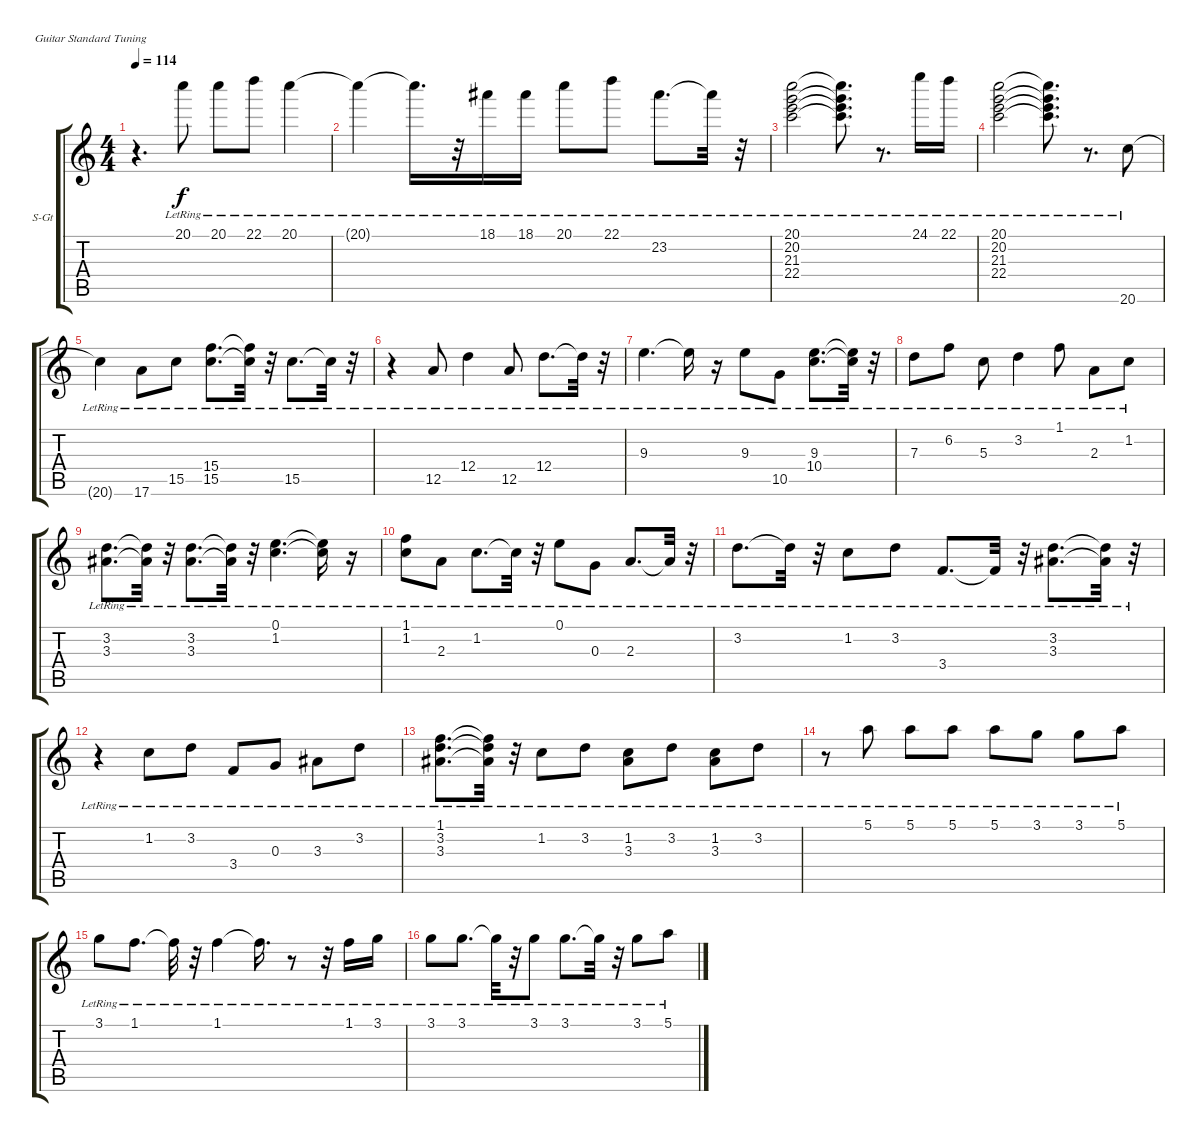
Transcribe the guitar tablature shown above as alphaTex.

\bracketExtendMode groupsimilarinstruments
\firstSystemTrackNameOrientation horizontal
\otherSystemsTrackNameOrientation horizontal
\track ("piano" "S-Gt") {instrument acousticgrandpiano}
\staff {score tabs}
\tuning (E4 B3 G3 D3 A2 E2)
\displaytranspose 12
\ts (4 4)
\tempo 114
\clef g2
\ks c
r.4{d dy f} 20.1{lr}.8 20.1{lr}.8 22.1{lr}.8 20.1{lr}.4 |
20.1{lr t}.4 20.1{lr t}.16{d} r.32 18.1{lr}.16 18.1{lr}.16 20.1{lr}.8 22.1{lr}.8 23.2{lr}.8{d} 23.2{lr t}.32 r.32 |
(20.1{lr} 20.2{lr} 21.3{lr} 22.4{lr}).2 (20.1{lr t} 20.2{lr t} 21.3{lr t} 22.4{lr t}).8{d} r.8{d} 24.1{lr}.16 22.1{lr}.16 |
(20.1{lr} 20.2{lr} 21.3{lr} 22.4{lr}).2 (20.1{lr t} 20.2{lr t} 21.3{lr t} 22.4{lr t}).8{d} r.8{d} 20.6{lr}.8 |
20.6{lr t}.4 17.6{lr}.8 15.5{lr}.8 (15.4{lr} 15.5{lr}).8{d} (15.4{lr t} 15.5{lr t}).32 r.32 15.5{lr}.8{d} 15.5{lr t}.32 r.32 |
r.4 12.5{lr}.8 12.4{lr}.4 12.5{lr}.8 12.4{lr}.8{d} 12.4{lr t}.32 r.32 |
9.3{lr}.4{d} 9.3{lr t}.16 r.16 9.3{lr}.8 10.5{lr}.8 (9.3{lr} 10.4{lr}).8{d} (9.3{lr t} 10.4{lr t}).32 r.32 |
7.3{lr}.8 6.2{lr}.8 5.3{lr}.8 3.2{lr}.4 1.1{lr}.8 2.3{lr}.8 1.2{lr}.8 |
(3.2{lr} 3.3{lr}).8{d} (3.2{lr t} 3.3{lr t}).32 r.32 (3.2{lr} 3.3{lr}).8{d} (3.2{lr t} 3.3{lr t}).32 r.32 (0.1{lr} 1.2{lr}).4{d} (0.1{lr t} 1.2{lr t}).16 r.16 |
(1.1{lr} 1.2{lr}).8 2.3{lr}.8 1.2{lr}.8{d} 1.2{lr t}.32 r.32 0.1{lr}.8 0.3{lr}.8 2.3{lr}.8{d} 2.3{lr t}.32 r.32 |
3.2{lr}.8{d} 3.2{lr t}.32 r.32 1.2{lr}.8 3.2{lr}.8 3.4{lr}.8{d} 3.4{lr t}.32 r.32 (3.2{lr} 3.3{lr}).8{d} (3.2{lr t} 3.3{lr t}).32 r.32 |
r.4 1.2{lr}.8 3.2{lr}.8 3.4{lr}.8 0.3{lr}.8 3.3{lr}.8 3.2{lr}.8 |
(1.1{lr} 3.2{lr} 3.3{lr}).8{d} (1.1{lr t} 3.2{lr t} 3.3{lr t}).32 r.32 1.2{lr}.8 3.2{lr}.8 (1.2{lr} 3.3{lr}).8 3.2{lr}.8 (1.2{lr} 3.3{lr}).8 3.2{lr}.8 |
r.8 5.1{lr}.8 5.1{lr}.8 5.1{lr}.8 5.1{lr}.8 3.1{lr}.8 3.1{lr}.8 5.1{lr}.8 |
3.1{lr}.8 1.1{lr}.8{d} 1.1{lr t}.32 r.32 1.1{lr}.4 1.1{lr t}.16{d} r.8 r.32 1.1{lr}.16 3.1{lr}.16 |
3.1{lr}.8 3.1{lr}.8{d} 3.1{lr t}.32 r.32 3.1{lr}.8 3.1{lr}.8{d} 3.1{lr t}.32 r.32 3.1{lr}.8 5.1{lr}.8
